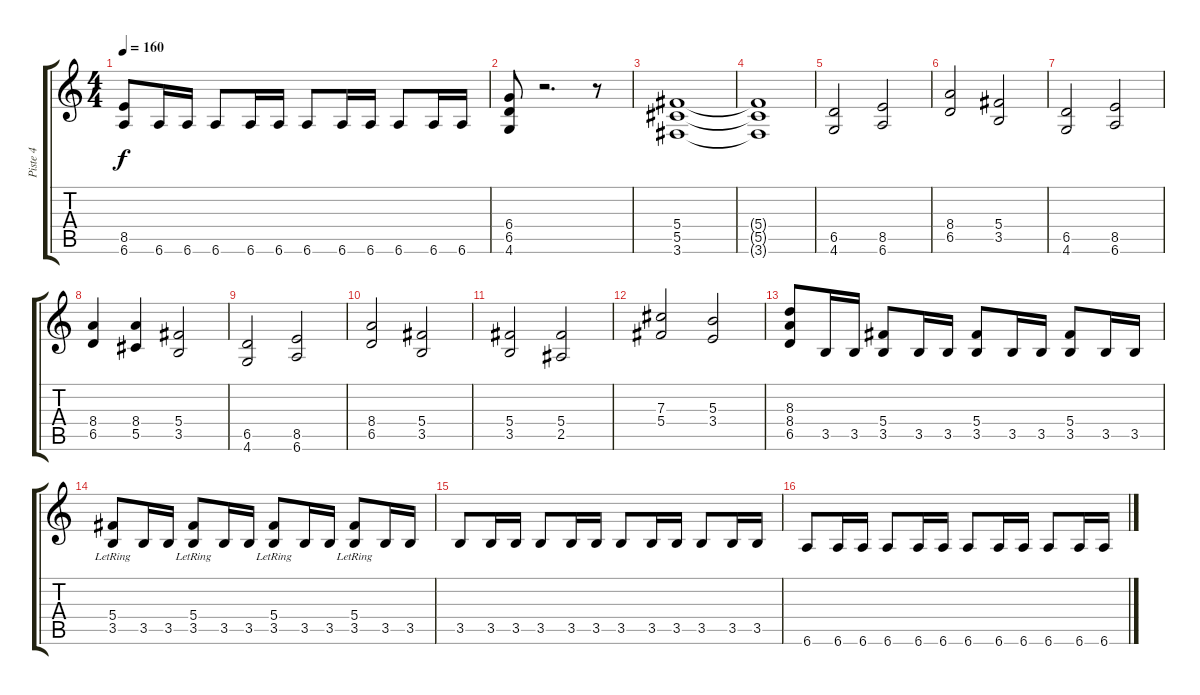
\track ("Piste 4" "Piste 4") {instrument distortionguitar}
\staff {score tabs}
\tuning (Eb4 Bb3 Gb3 Db3 Ab2 Eb2) {hide}
\ts (4 4)
\tempo 160
\clef g2
\ks c
(8.5 6.6).8{dy f} 6.6.16 6.6.16 6.6.8 6.6.16 6.6.16 6.6.8 6.6.16 6.6.16 6.6.8 6.6.16 6.6.16 |
(6.4 6.5 4.6).8 r.2{d} r.8 |
(5.4 5.5 3.6).1 |
(5.4{t} 5.5{t} 3.6{t}).1 |
(6.5 4.6).2 (8.5 6.6).2 |
(8.4 6.5).2 (5.4 3.5).2 |
(6.5 4.6).2 (8.5 6.6).2 |
(8.4 6.5).4 (8.4 5.5).4 (5.4 3.5).2 |
(6.5 4.6).2 (8.5 6.6).2 |
(8.4 6.5).2 (5.4 3.5).2 |
(5.4 3.5).2 (5.4 2.5).2 |
(7.3 5.4).2 (5.3 3.4).2 |
(8.3 8.4 6.5).8 3.5.16 3.5.16 (5.4 3.5).8 3.5.16 3.5.16 (5.4 3.5).8 3.5.16 3.5.16 (5.4 3.5).8 3.5.16 3.5.16 |
(5.4{lr} 3.5).8{volume 10 instrument distortionguitar} 3.5.16 3.5.16 (5.4{lr} 3.5).8 3.5.16 3.5.16 (5.4{lr} 3.5).8 3.5.16 3.5.16 (5.4{lr} 3.5).8 3.5.16 3.5.16 |
3.5.8{volume 6 instrument overdrivenguitar} 3.5.16 3.5.16 3.5.8 3.5.16 3.5.16 3.5.8 3.5.16 3.5.16 3.5.8 3.5.16 3.5.16 |
6.6.8 6.6.16 6.6.16 6.6.8 6.6.16 6.6.16 6.6.8 6.6.16 6.6.16 6.6.8 6.6.16 6.6.16
